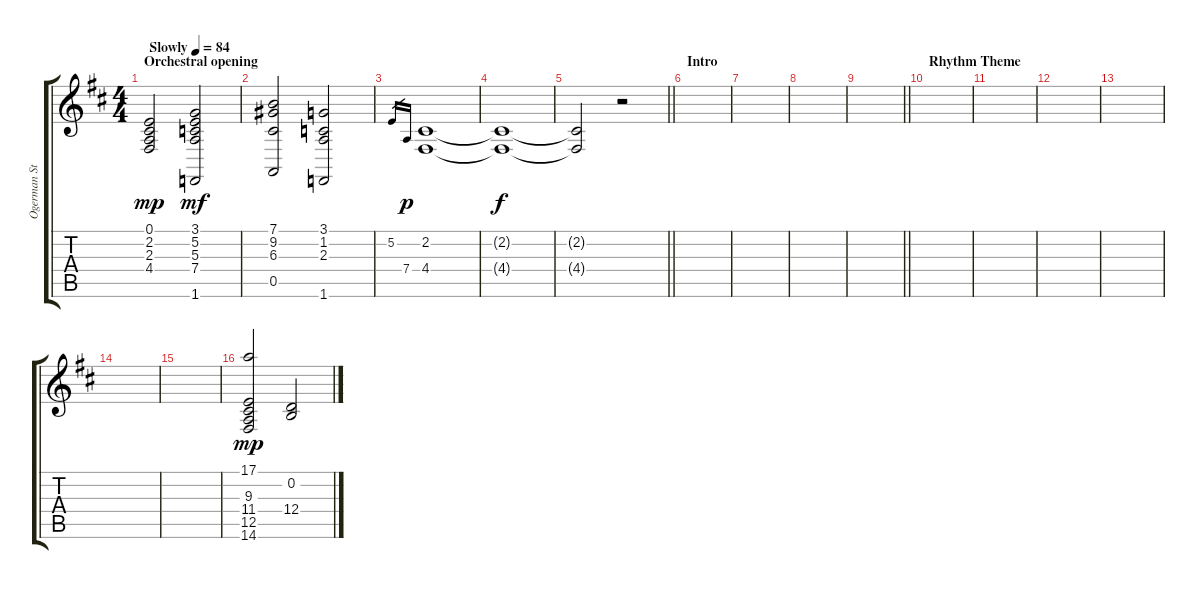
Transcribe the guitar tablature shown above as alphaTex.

\track ("Ogerman Strings" "Ogerman St") {instrument stringensemble2}
\staff {score tabs}
\tuning (E4 B3 G3 D3 A2 E2) {hide}
\ts (4 4)
\section ("" "Orchestral opening")
\tempo (84 "Slowly")
\clef g2
\ks d
(0.1 2.2 2.3 4.4).2{dy mp instrument stringensemble2} (3.1 5.2 5.3 7.4 1.6).2{dy mf} |
(7.1 9.2 6.3 0.5).2 (3.1 1.2 2.3 1.6).2 |
5.2.16{gr} 7.4.16{gr dy p} (2.2 4.4).1 |
(2.2{t} 4.4{t}).1{dy f} |
\barLineRight lightlight
(2.2{t} 4.4{t}).2 r.2 |
\section ("" "Intro")
|
|
|
\barLineRight lightlight
|
\section ("" "Rhythm Theme")
|
|
|
|
|
|
(17.1 9.3 11.4 12.5 14.6).2{dy mp} (0.2 12.4).2
